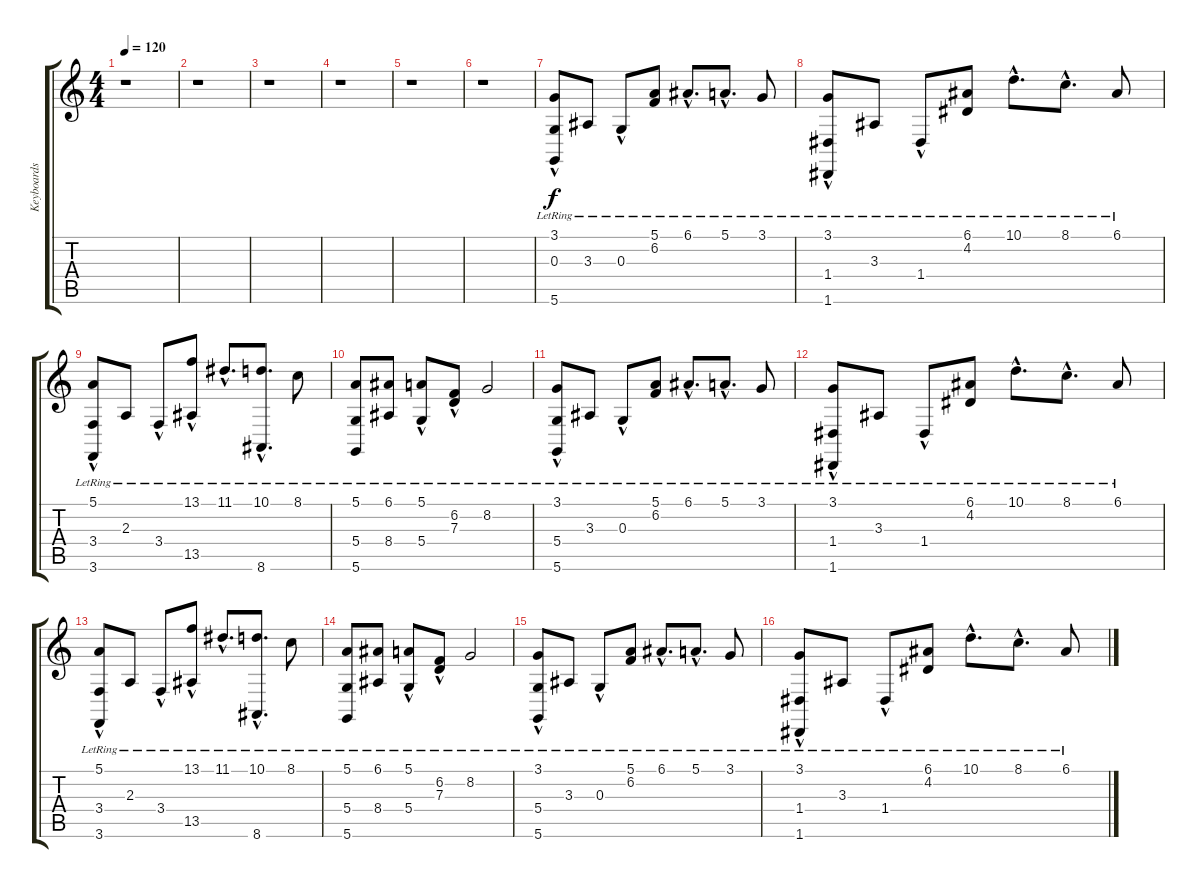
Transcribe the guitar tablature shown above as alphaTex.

\track ("Keyboards" "Keyboards") {instrument acousticgrandpiano}
\staff {score tabs}
\tuning (E4 B3 G3 D3 A2 D2) {hide}
\ts (4 4)
\tempo 120
\clef g2
\ks c
r.1{dy f} |
r.1 |
r.1 |
r.1 |
r.1 |
r.1 |
(3.1{hac lr} 0.3{lr} 5.6{lr}).8 3.3{lr}.8 0.3{hac lr}.8 (5.1{lr} 6.2{lr}).8 6.1{hac lr}.8{d} 5.1{hac lr}.8{d} 3.1{lr}.8 |
(3.1{hac lr} 1.4{lr} 1.6{lr}).8 3.3{lr}.8 1.4{hac lr}.8 (6.1{lr} 4.2{lr}).8 10.1{hac lr}.8{d} 8.1{hac lr}.8{d} 6.1{lr}.8 |
(5.1{hac lr} 3.4{lr} 3.6{lr}).8 2.3{lr}.8 3.4{hac lr}.8 (13.1{lr} 13.5{hac lr}).8 11.1{hac lr}.8{d} (10.1{hac lr} 8.6{lr}).8{d} 8.1{lr}.8 |
(5.1{lr} 5.4{lr} 5.6{lr}).8 (6.1{lr} 8.4{lr}).8 (5.1{lr} 5.4{hac lr}).8 (6.2{lr} 7.3{hac lr}).8 8.2{lr}.2 |
(3.1{hac lr} 5.4{lr} 5.6{lr}).8 3.3{lr}.8 0.3{hac lr}.8 (5.1{lr} 6.2{lr}).8 6.1{hac lr}.8{d} 5.1{hac lr}.8{d} 3.1{lr}.8 |
(3.1{hac lr} 1.4{lr} 1.6{lr}).8 3.3{lr}.8 1.4{hac lr}.8 (6.1{lr} 4.2{lr}).8 10.1{hac lr}.8{d} 8.1{hac lr}.8{d} 6.1{lr}.8 |
(5.1{hac lr} 3.4{lr} 3.6{lr}).8 2.3{lr}.8 3.4{hac lr}.8 (13.1{lr} 13.5{hac lr}).8 11.1{hac lr}.8{d} (10.1{hac lr} 8.6{lr}).8{d} 8.1{lr}.8 |
(5.1{lr} 5.4{lr} 5.6{lr}).8 (6.1{lr} 8.4{lr}).8 (5.1{lr} 5.4{hac lr}).8 (6.2{lr} 7.3{hac lr}).8 8.2{lr}.2 |
(3.1{hac lr} 5.4{lr} 5.6{lr}).8 3.3{lr}.8 0.3{hac lr}.8 (5.1{lr} 6.2{lr}).8 6.1{hac lr}.8{d} 5.1{hac lr}.8{d} 3.1{lr}.8 |
(3.1{hac lr} 1.4{lr} 1.6{lr}).8 3.3{lr}.8 1.4{hac lr}.8 (6.1{lr} 4.2{lr}).8 10.1{hac lr}.8{d} 8.1{hac lr}.8{d} 6.1{lr}.8
